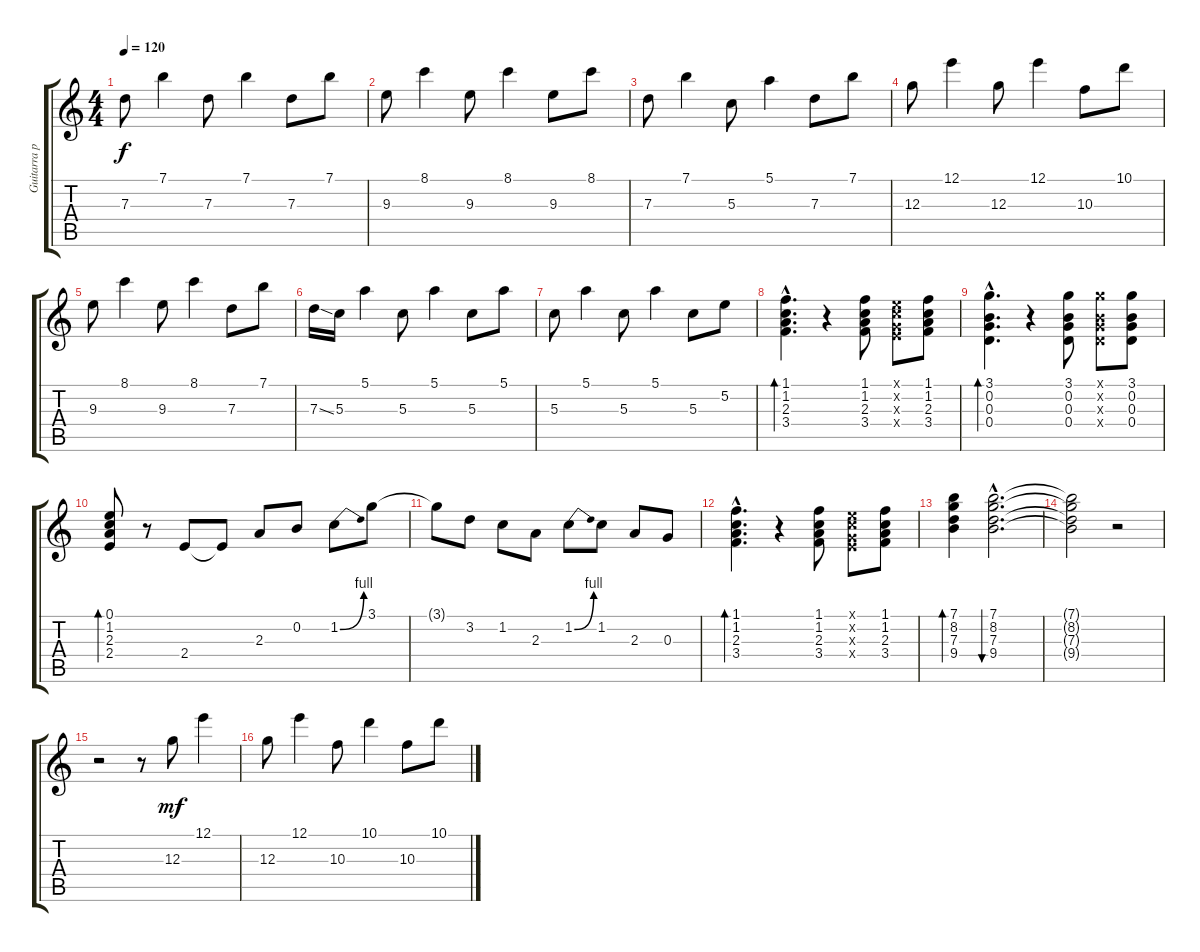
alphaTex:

\track ("Guitarra primera" "Guitarra p") {instrument acousticguitarnylon}
\staff {score tabs}
\tuning (E4 B3 G3 D3 A2 E2) {hide}
\ts (4 4)
\tempo 120
\clef g2
\ks c
7.3.8{dy f} 7.1.4 7.3.8 7.1.4 7.3.8 7.1.8 |
9.3.8 8.1.4 9.3.8 8.1.4 9.3.8 8.1.8 |
7.3.8 7.1.4 5.3.8 5.1.4 7.3.8 7.1.8 |
12.3.8 12.1.4 12.3.8 12.1.4 10.3.8 10.1.8 |
9.3.8 8.1.4 9.3.8 8.1.4 7.3.8 7.1.8 |
7.3{ss}.16 5.3.16 5.1.4 5.3.8 5.1.4 5.3.8 5.1.8 |
5.3.8 5.1.4 5.3.8 5.1.4 5.3.8 5.2.8 |
(1.1{hac} 1.2{hac} 2.3{hac} 3.4{hac}).4{d bd 60} r.4 (1.1 1.2 2.3 3.4).8 (0.1{x} 1.2{x} 0.3{x} 2.4{x}).8 (1.1 1.2 2.3 3.4).8 |
(3.1{hac} 0.2{hac} 0.3{hac} 0.4{hac}).4{d bd 60} r.4 (3.1 0.2 0.3 0.4).8 (3.1{x} 0.2{x} 0.3{x} 0.4{x}).8 (3.1 0.2 0.3 0.4).8 |
(0.1 1.2 2.3 2.4).8{bd 60} r.8 2.4.8 2.4{t}.8 2.3.8 0.2.8 1.2{be (bend 0 0 60 4)}.8 3.1.8 |
3.1{t}.8 3.2.8 1.2.8 2.3.8 1.2{be (bend 0 0 60 4)}.8 1.2.8 2.3.8 0.3.8 |
(1.1{hac} 1.2{hac} 2.3{hac} 3.4{hac}).4{d bd 60} r.4 (1.1 1.2 2.3 3.4).8 (0.1{x} 1.2{x} 0.3{x} 2.4{x}).8 (1.1 1.2 2.3 3.4).8 |
(7.1 8.2 7.3 9.4).4{bd 60} (7.1{hac} 8.2{hac} 7.3{hac} 9.4{hac}).2{d bu 120} |
(7.1{t} 8.2{t} 7.3{t} 9.4{t}).2 r.2 |
r.2 r.8 12.3.8{dy mf} 12.1.4 |
12.3.8 12.1.4 10.3.8 10.1.4 10.3.8 10.1.8
